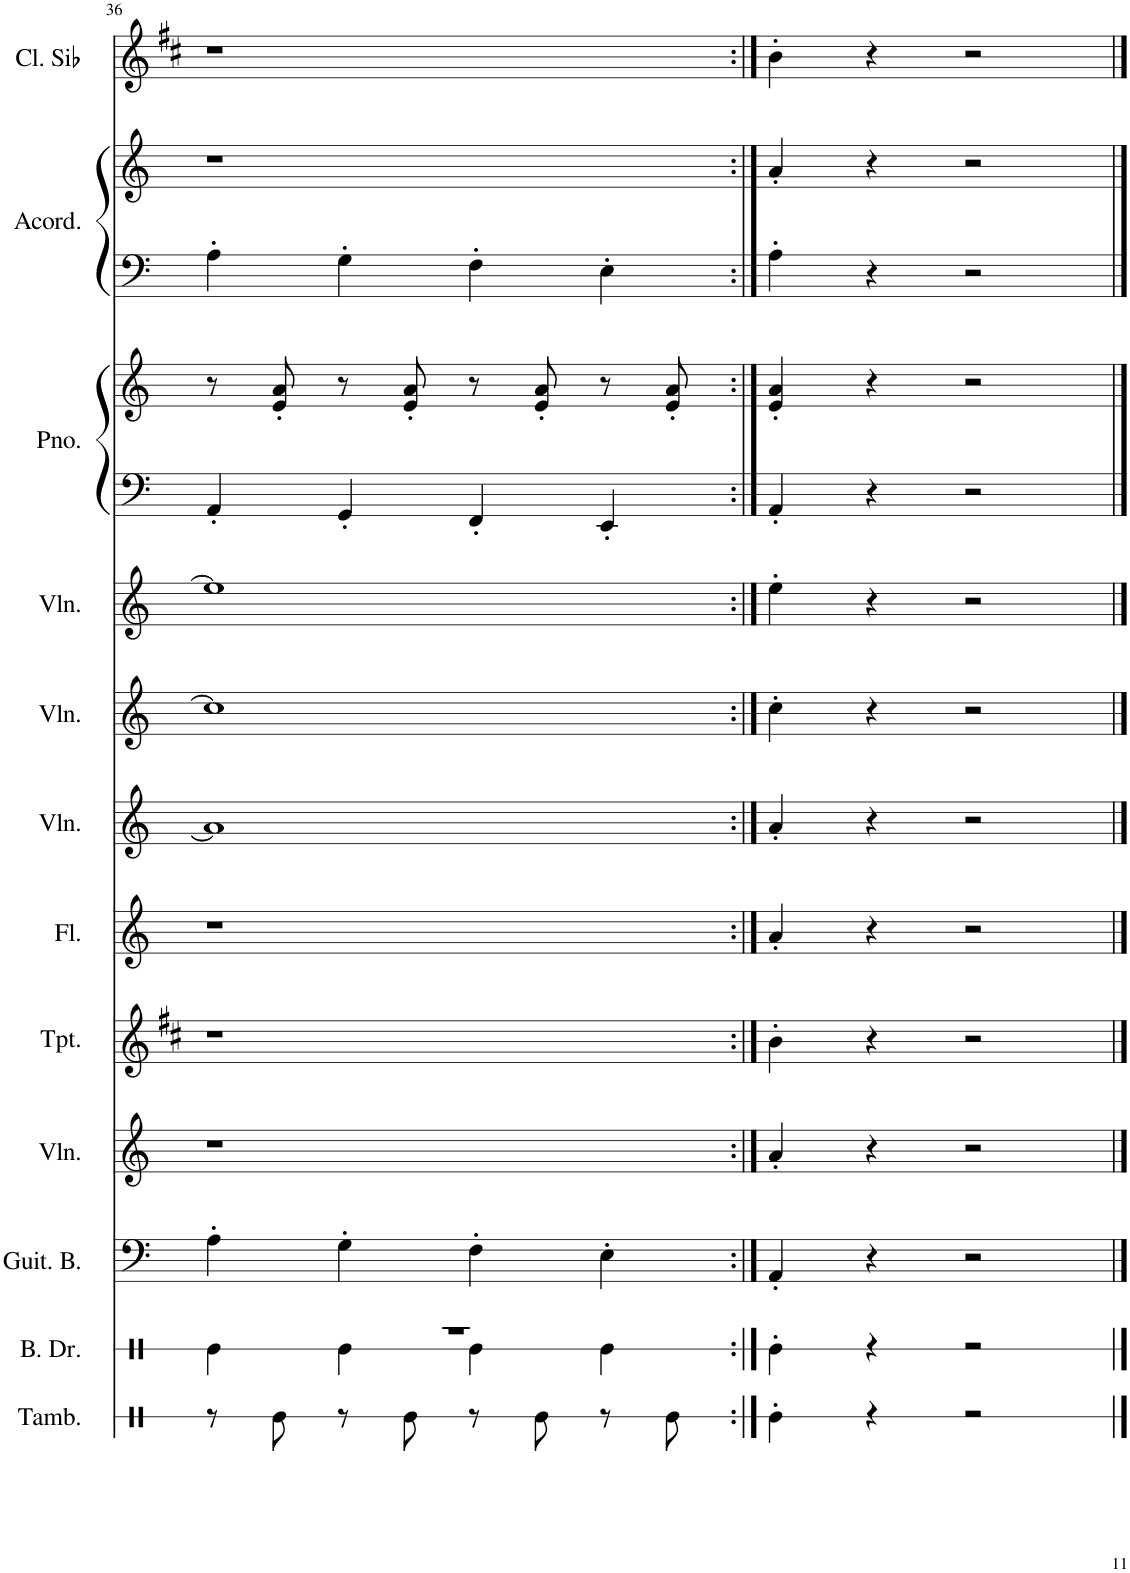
**kern	**kern	**kern	**kern	**kern	**kern	**kern	**kern	**kern	**kern	**kern	**kern	**kern	**kern	**kern	**kern	**kern	**kern	**kern
*part17	*part16	*part15	*part14	*part13	*part12	*part11	*part10	*part9	*part8	*part7	*part6	*part5	*part4	*part3	*part3	*part2	*part2	*part1
*staff19	*staff18	*staff17	*staff16	*staff15	*staff14	*staff13	*staff12	*staff11	*staff10	*staff9	*staff8	*staff7	*staff6	*staff5	*staff4	*staff3	*staff2	*staff1
*I"Tambourine	*I"Bass Drum	*I"Bajo eléctrico	*I"Bb Tuba	*I"Euphonium	*I"Trombone	*I"Alto Saxophone	*I"Violín	*I"Trumpet	*I"Flute	*I"Flauta	*I"Violín	*I"Violín	*I"Violín	*I"Piano	*	*I"Acordeón	*	*I"Clarinete en Sib
*I'Tamb.	*I'B. Dr.	*	*I'Bb Tu.	*I'Euph.	*I'Tbn.	*I'A. Sax.	*I'Vln.	*I'Tpt.	*I'Fl.	*I'Fl.	*I'Vln.	*I'Vln.	*I'Vln.	*I'Pno.	*	*I'Acord.	*	*I'Cl. Sib
!!LO:PB:g=z
*clefX	*clefX	*clefF4	*clefG2	*clefG2	*clefG2	*clefG2	*clefG2	*clefG2	*clefG2	*clefG2	*clefG2	*clefG2	*clefG2	*clefF4	*clefG2	*clefF4	*clefG2	*clefG2
*	*	*Trd7c12	*Trd15c26	*Trd8c14	*Trd8c14	*Trd5c9	*	*Trd1c2	*	*	*	*	*	*	*	*	*	*Trd1c2
*k[]	*k[]	*k[]	*k[f#c#]	*k[f#c#]	*k[f#c#]	*k[f#c#g#]	*k[]	*k[f#c#]	*k[]	*k[]	*k[]	*k[]	*k[]	*k[]	*k[]	*k[]	*k[]	*k[f#c#]
*M4/4	*M4/4	*M4/4	*M4/4	*M4/4	*M4/4	*M4/4	*M4/4	*M4/4	*M4/4	*M4/4	*M4/4	*M4/4	*M4/4	*M4/4	*M4/4	*M4/4	*M4/4	*M4/4
=36	=36	=36	=36	=36	=36	=36	=36	=36	=36	=36	=36	=36	=36	=36	=36	=36	=36	=36
*	*^	*	*	*	*	*	*	*	*	*	*	*	*	*	*	*	*	*
8r	1r	4Re\	4A'\	4b'	4b'	8r	4f#	1r	1r	4a	1r	1a]	1cc]	1ee]	4AA'/	8r	4A'\	1r	1r
8Re\	.	.	.	.	.	8f#' 8b'	.	.	.	.	.	.	.	.	.	8e/' 8a/'	.	.	.
8r	.	4Re\	4G'\	4f#'	4f#'	8r	4f#	.	.	4r	.	.	.	.	4GG'/	8r	4G'\	.	.
8Re\	.	.	.	.	.	8f#' 8b'	.	.	.	.	.	.	.	.	.	8e/' 8a/'	.	.	.
8r	.	4Re\	4F'\	4b'	4b'	8r	4f#	.	.	2r	.	.	.	.	4FF'/	8r	4F'\	.	.
8Re\	.	.	.	.	.	8f#' 8b'	.	.	.	.	.	.	.	.	.	8e/' 8a/'	.	.	.
8r	.	4Re\	4E'\	4f#'	4f#'	8r	4r	.	.	.	.	.	.	.	4EE'/	8r	4E'\	.	.
8Re\	.	.	.	.	.	8f#' 8b'	.	.	.	.	.	.	.	.	.	8e/' 8a/'	.	.	.
*	*v	*v	*	*	*	*	*	*	*	*	*	*	*	*	*	*	*	*	*
=37:|!	=37:|!	=37:|!	=37:|!	=37:|!	=37:|!	=37:|!	=37:|!	=37:|!	=37:|!	=37:|!	=37:|!	=37:|!	=37:|!	=37:|!	=37:|!	=37:|!	=37:|!	=37:|!
4Re'\	4Re'\	4AA'/	1r	1r	1r	1r	4a'/	4b'\	1r	4a'/	4a'/	4cc'\	4ee'\	4AA'/	4e/' 4a/'	4A'\	4a'/	4b'\
4r	4r	4r	.	.	.	.	4r	4r	.	4r	4r	4r	4r	4r	4r	4r	4r	4r
2r	2r	2r	.	.	.	.	2r	2r	.	2r	2r	2r	2r	2r	2r	2r	2r	2r
==	==	==	==	==	==	==	==	==	==	==	==	==	==	==	==	==	==	==
*-	*-	*-	*-	*-	*-	*-	*-	*-	*-	*-	*-	*-	*-	*-	*-	*-	*-	*-
